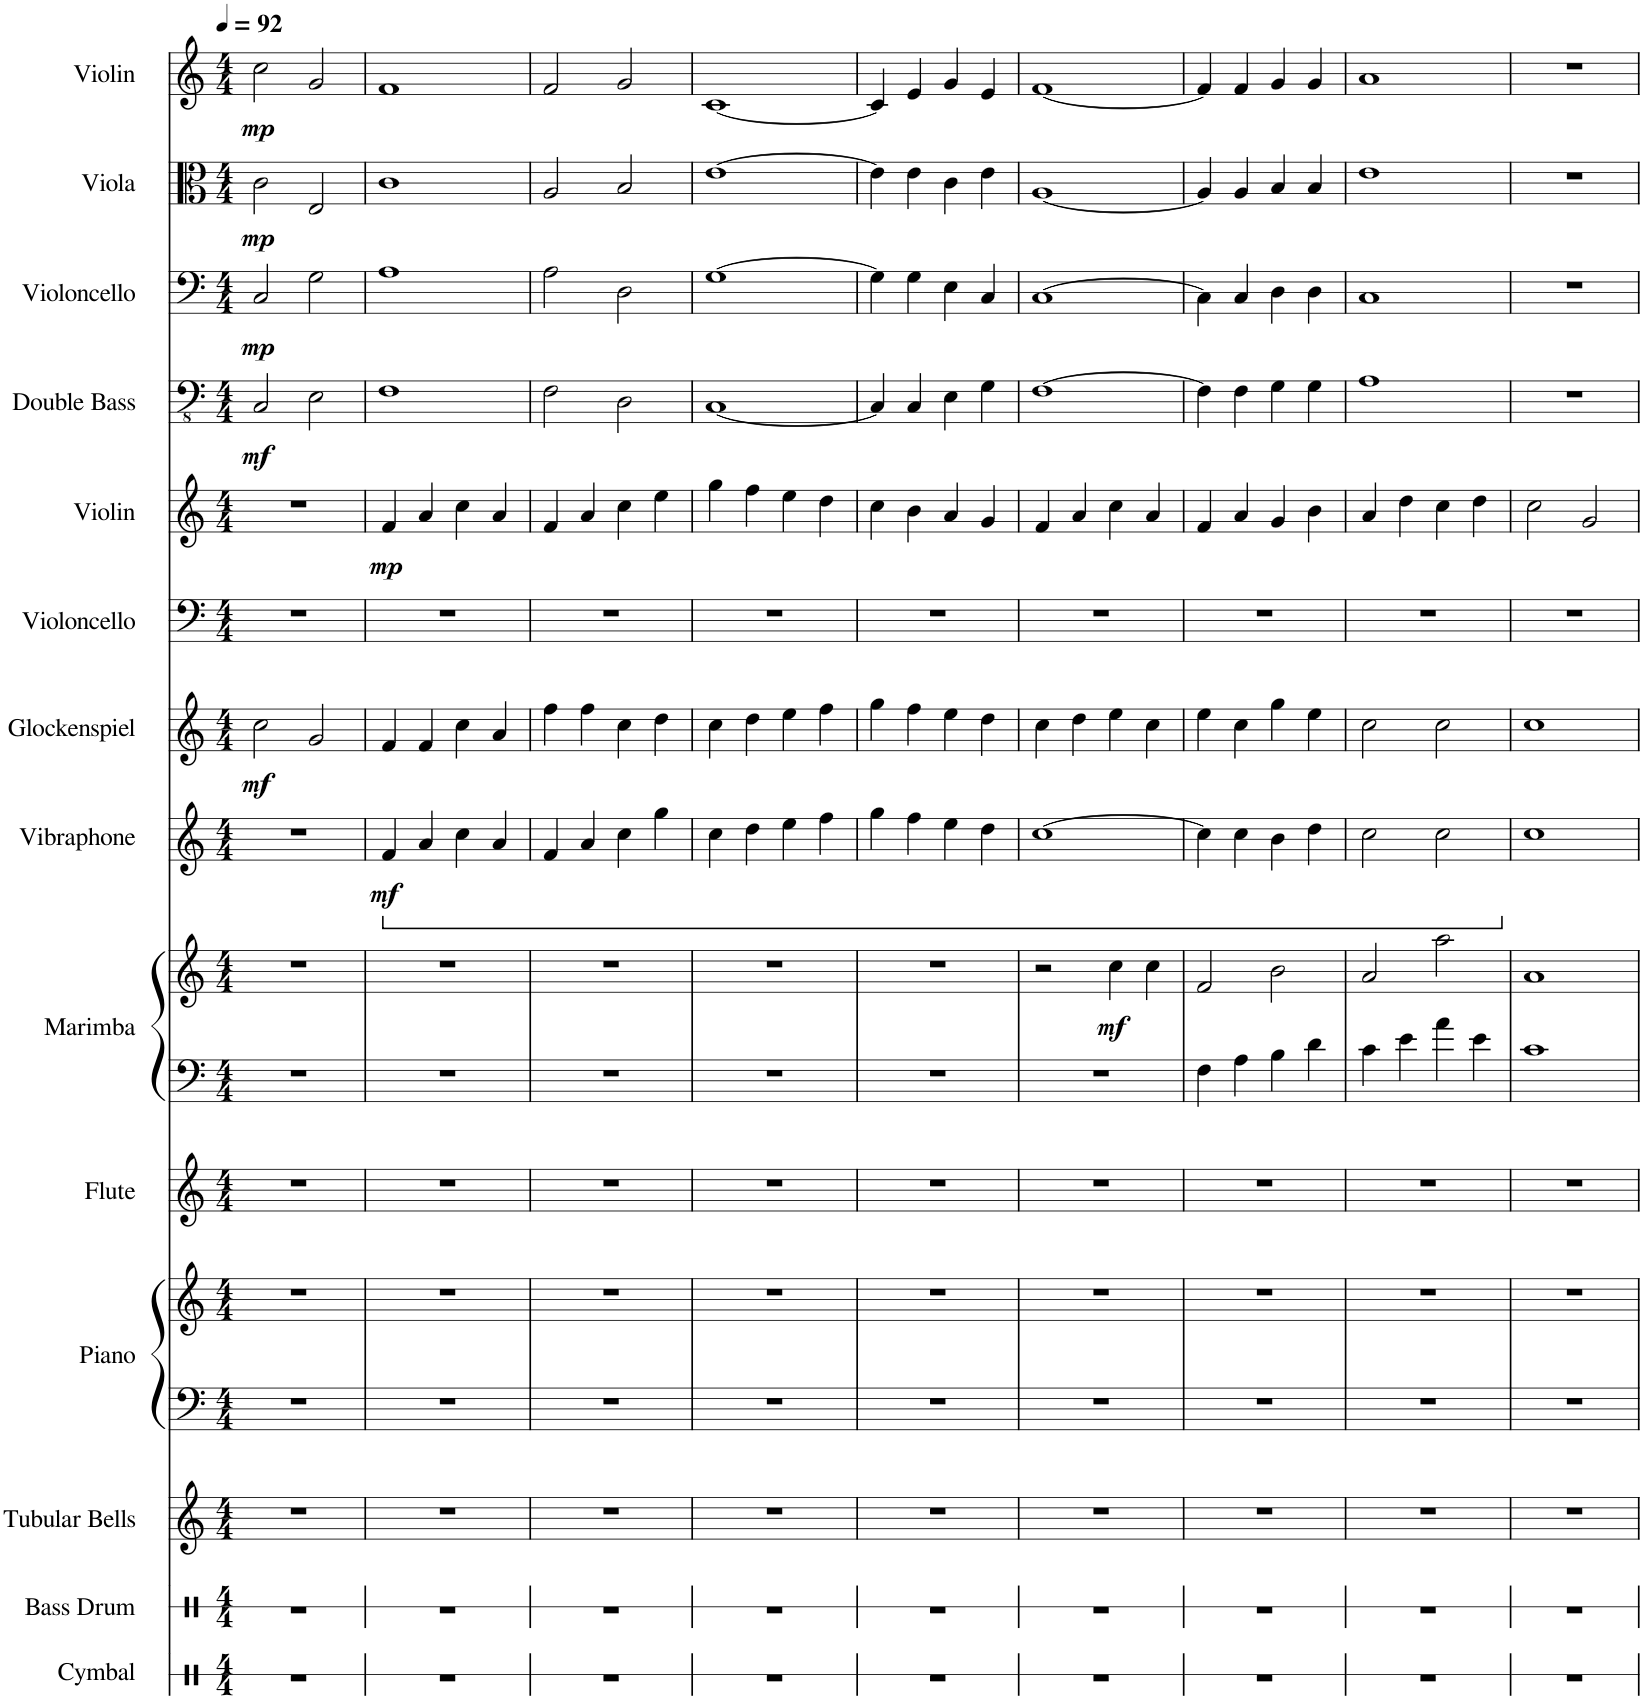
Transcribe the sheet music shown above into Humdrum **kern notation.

**kern	**kern	**kern	**kern	**kern	**kern	**kern	**kern	**dynam	**kern	**dynam	**kern	**dynam	**kern	**kern	**dynam	**kern	**dynam	**kern	**dynam	**kern	**dynam	**kern	**dynam
*part14	*part13	*part12	*part11	*part11	*part10	*part9	*part9	*part9	*part8	*part8	*part7	*part7	*part6	*part5	*part5	*part4	*part4	*part3	*part3	*part2	*part2	*part1	*part1
*staff16	*staff15	*staff14	*staff13	*staff12	*staff11	*staff10	*staff9	*staff9/10	*staff8	*staff8	*staff7	*staff7	*staff6	*staff5	*staff5	*staff4	*staff4	*staff3	*staff3	*staff2	*staff2	*staff1	*staff1
*I"Cymbal	*I"Bass Drum	*I"Tubular Bells	*I"Piano	*	*I"Flute	*I"Marimba	*	*	*I"Vibraphone	*	*I"Glockenspiel	*	*I"Violoncello	*I"Violin	*	*I"Double Bass	*	*I"Violoncello	*	*I"Viola	*	*I"Violin	*
*I'Cym.	*I'B. Dr.	*I'Tu. Be.	*I'Pno.	*	*I'Fl.	*I'Mrm.	*	*	*I'Vib.	*	*I'Glk.	*	*I'Vc.	*I'Vln.	*	*I'Db.	*	*I'Vc.	*	*I'Vla.	*	*I'Vln.	*
*stria1	*stria1	*	*	*	*	*	*	*	*	*	*	*	*	*	*	*	*	*	*	*	*	*	*
*clefX	*clefX	*clefG2	*clefF4	*clefG2	*clefG2	*clefF4	*clefG2	*	*clefG2	*	*clefG2	*	*clefF4	*clefG2	*	*clefFv4	*	*clefF4	*	*clefC3	*	*clefG2	*
*	*	*	*	*	*	*	*	*	*	*	*Trd-14c-24	*	*	*	*	*Trd7c12	*	*	*	*	*	*	*
*k[]	*k[]	*k[]	*k[]	*k[]	*k[]	*k[]	*k[]	*	*k[]	*	*k[]	*	*k[]	*k[]	*	*k[]	*	*k[]	*	*k[]	*	*k[]	*
*M4/4	*M4/4	*M4/4	*M4/4	*M4/4	*M4/4	*M4/4	*M4/4	*	*M4/4	*	*M4/4	*	*M4/4	*M4/4	*	*M4/4	*	*M4/4	*	*M4/4	*	*M4/4	*
*MM92	*MM92	*MM92	*MM92	*MM92	*MM92	*MM92	*MM92	*	*MM92	*	*MM92	*	*MM92	*MM92	*	*MM92	*	*MM92	*	*MM92	*	*MM92	*
=1	=1	=1	=1	=1	=1	=1	=1	=1	=1	=1	=1	=1	=1	=1	=1	=1	=1	=1	=1	=1	=1	=1	=1
!	!	!	!	!	!	!	!	!	!	!	!	!LO:DY:b	!	!	!	!	!LO:DY:b	!	!LO:DY:b	!	!LO:DY:b	!	!LO:DY:b
1r	1r	1r	1r	1r	1r	1r	1r	.	1r	.	2cc\	mf	1r	1r	.	2CC/	mf	2C/	mp	2c\	mp	2cc\	mp
.	.	.	.	.	.	.	.	.	.	.	2g/	.	.	.	.	2EE\	.	2G\	.	2E/	.	2g/	.
=2	=2	=2	=2	=2	=2	=2	=2	=2	=2	=2	=2	=2	=2	=2	=2	=2	=2	=2	=2	=2	=2	=2	=2
*	*	*	*	*	*	*	*	*	*ped	*	*	*	*	*	*	*	*	*	*	*	*	*	*
!	!	!	!	!	!	!	!	!	!	!LO:DY:b	!	!	!	!	!LO:DY:b	!	!	!	!	!	!	!	!
1r	1r	1r	1r	1r	1r	1r	1r	.	4f/	mf	4f/	.	1r	4f/	mp	1FF	.	1A	.	1c	.	1f	.
.	.	.	.	.	.	.	.	.	4a/	.	4f/	.	.	4a/	.	.	.	.	.	.	.	.	.
.	.	.	.	.	.	.	.	.	4cc\	.	4cc\	.	.	4cc\	.	.	.	.	.	.	.	.	.
.	.	.	.	.	.	.	.	.	4a/	.	4a/	.	.	4a/	.	.	.	.	.	.	.	.	.
=3	=3	=3	=3	=3	=3	=3	=3	=3	=3	=3	=3	=3	=3	=3	=3	=3	=3	=3	=3	=3	=3	=3	=3
1r	1r	1r	1r	1r	1r	1r	1r	.	4f/	.	4ff\	.	1r	4f/	.	2FF\	.	2A\	.	2A/	.	2f/	.
.	.	.	.	.	.	.	.	.	4a/	.	4ff\	.	.	4a/	.	.	.	.	.	.	.	.	.
.	.	.	.	.	.	.	.	.	4cc\	.	4cc\	.	.	4cc\	.	2DD\	.	2D\	.	2B/	.	2g/	.
.	.	.	.	.	.	.	.	.	4gg\	.	4dd\	.	.	4ee\	.	.	.	.	.	.	.	.	.
=4	=4	=4	=4	=4	=4	=4	=4	=4	=4	=4	=4	=4	=4	=4	=4	=4	=4	=4	=4	=4	=4	=4	=4
1r	1r	1r	1r	1r	1r	1r	1r	.	4cc\	.	4cc\	.	1r	4gg\	.	[1CC	.	[1G	.	[1e	.	[1c	.
.	.	.	.	.	.	.	.	.	4dd\	.	4dd\	.	.	4ff\	.	.	.	.	.	.	.	.	.
.	.	.	.	.	.	.	.	.	4ee\	.	4ee\	.	.	4ee\	.	.	.	.	.	.	.	.	.
.	.	.	.	.	.	.	.	.	4ff\	.	4ff\	.	.	4dd\	.	.	.	.	.	.	.	.	.
=5	=5	=5	=5	=5	=5	=5	=5	=5	=5	=5	=5	=5	=5	=5	=5	=5	=5	=5	=5	=5	=5	=5	=5
1r	1r	1r	1r	1r	1r	1r	1r	.	4gg\	.	4gg\	.	1r	4cc\	.	4CC/]	.	4G\]	.	4e\]	.	4c/]	.
.	.	.	.	.	.	.	.	.	4ff\	.	4ff\	.	.	4b\	.	4CC/	.	4G\	.	4e\	.	4e/	.
.	.	.	.	.	.	.	.	.	4ee\	.	4ee\	.	.	4a/	.	4EE\	.	4E\	.	4c\	.	4g/	.
.	.	.	.	.	.	.	.	.	4dd\	.	4dd\	.	.	4g/	.	4GG\	.	4C/	.	4e\	.	4e/	.
=6	=6	=6	=6	=6	=6	=6	=6	=6	=6	=6	=6	=6	=6	=6	=6	=6	=6	=6	=6	=6	=6	=6	=6
1r	1r	1r	1r	1r	1r	1r	2r	.	[1cc	.	4cc\	.	1r	4f/	.	[1FF	.	[1C	.	[1A	.	[1f	.
.	.	.	.	.	.	.	.	.	.	.	4dd\	.	.	4a/	.	.	.	.	.	.	.	.	.
!	!	!	!	!	!	!	!	!LO:DY:b	!	!	!	!	!	!	!	!	!	!	!	!	!	!	!
.	.	.	.	.	.	.	4cc\	mf	.	.	4ee\	.	.	4cc\	.	.	.	.	.	.	.	.	.
.	.	.	.	.	.	.	4cc\	.	.	.	4cc\	.	.	4a/	.	.	.	.	.	.	.	.	.
=7	=7	=7	=7	=7	=7	=7	=7	=7	=7	=7	=7	=7	=7	=7	=7	=7	=7	=7	=7	=7	=7	=7	=7
1r	1r	1r	1r	1r	1r	4F\	2f/	.	4cc\]	.	4ee\	.	1r	4f/	.	4FF\]	.	4C\]	.	4A/]	.	4f/]	.
.	.	.	.	.	.	4A\	.	.	4cc\	.	4cc\	.	.	4a/	.	4FF\	.	4C/	.	4A/	.	4f/	.
.	.	.	.	.	.	4B\	2b\	.	4b\	.	4gg\	.	.	4g/	.	4GG\	.	4D\	.	4B/	.	4g/	.
.	.	.	.	.	.	4d\	.	.	4dd\	.	4ee\	.	.	4b\	.	4GG\	.	4D\	.	4B/	.	4g/	.
=8	=8	=8	=8	=8	=8	=8	=8	=8	=8	=8	=8	=8	=8	=8	=8	=8	=8	=8	=8	=8	=8	=8	=8
1r	1r	1r	1r	1r	1r	4c\	2a/	.	2cc\	.	2cc\	.	1r	4a/	.	1AA	.	1C	.	1e	.	1a	.
.	.	.	.	.	.	4e\	.	.	.	.	.	.	.	4dd\	.	.	.	.	.	.	.	.	.
.	.	.	.	.	.	4a\	2aa\	.	2cc\	.	2cc\	.	.	4cc\	.	.	.	.	.	.	.	.	.
.	.	.	.	.	.	4e\	.	.	.	.	.	.	.	4dd\	.	.	.	.	.	.	.	.	.
=9	=9	=9	=9	=9	=9	=9	=9	=9	=9	=9	=9	=9	=9	=9	=9	=9	=9	=9	=9	=9	=9	=9	=9
*	*	*	*	*	*	*	*	*	*Xped	*	*	*	*	*	*	*	*	*	*	*	*	*	*
1r	1r	1r	1r	1r	1r	1c	1a	.	1cc	.	1cc	.	1r	2cc\	.	1r	.	1r	.	1r	.	1r	.
.	.	.	.	.	.	.	.	.	.	.	.	.	.	2g/	.	.	.	.	.	.	.	.	.
=	=	=	=	=	=	=	=	=	=	=	=	=	=	=	=	=	=	=	=	=	=	=	=
*-	*-	*-	*-	*-	*-	*-	*-	*-	*-	*-	*-	*-	*-	*-	*-	*-	*-	*-	*-	*-	*-	*-	*-
